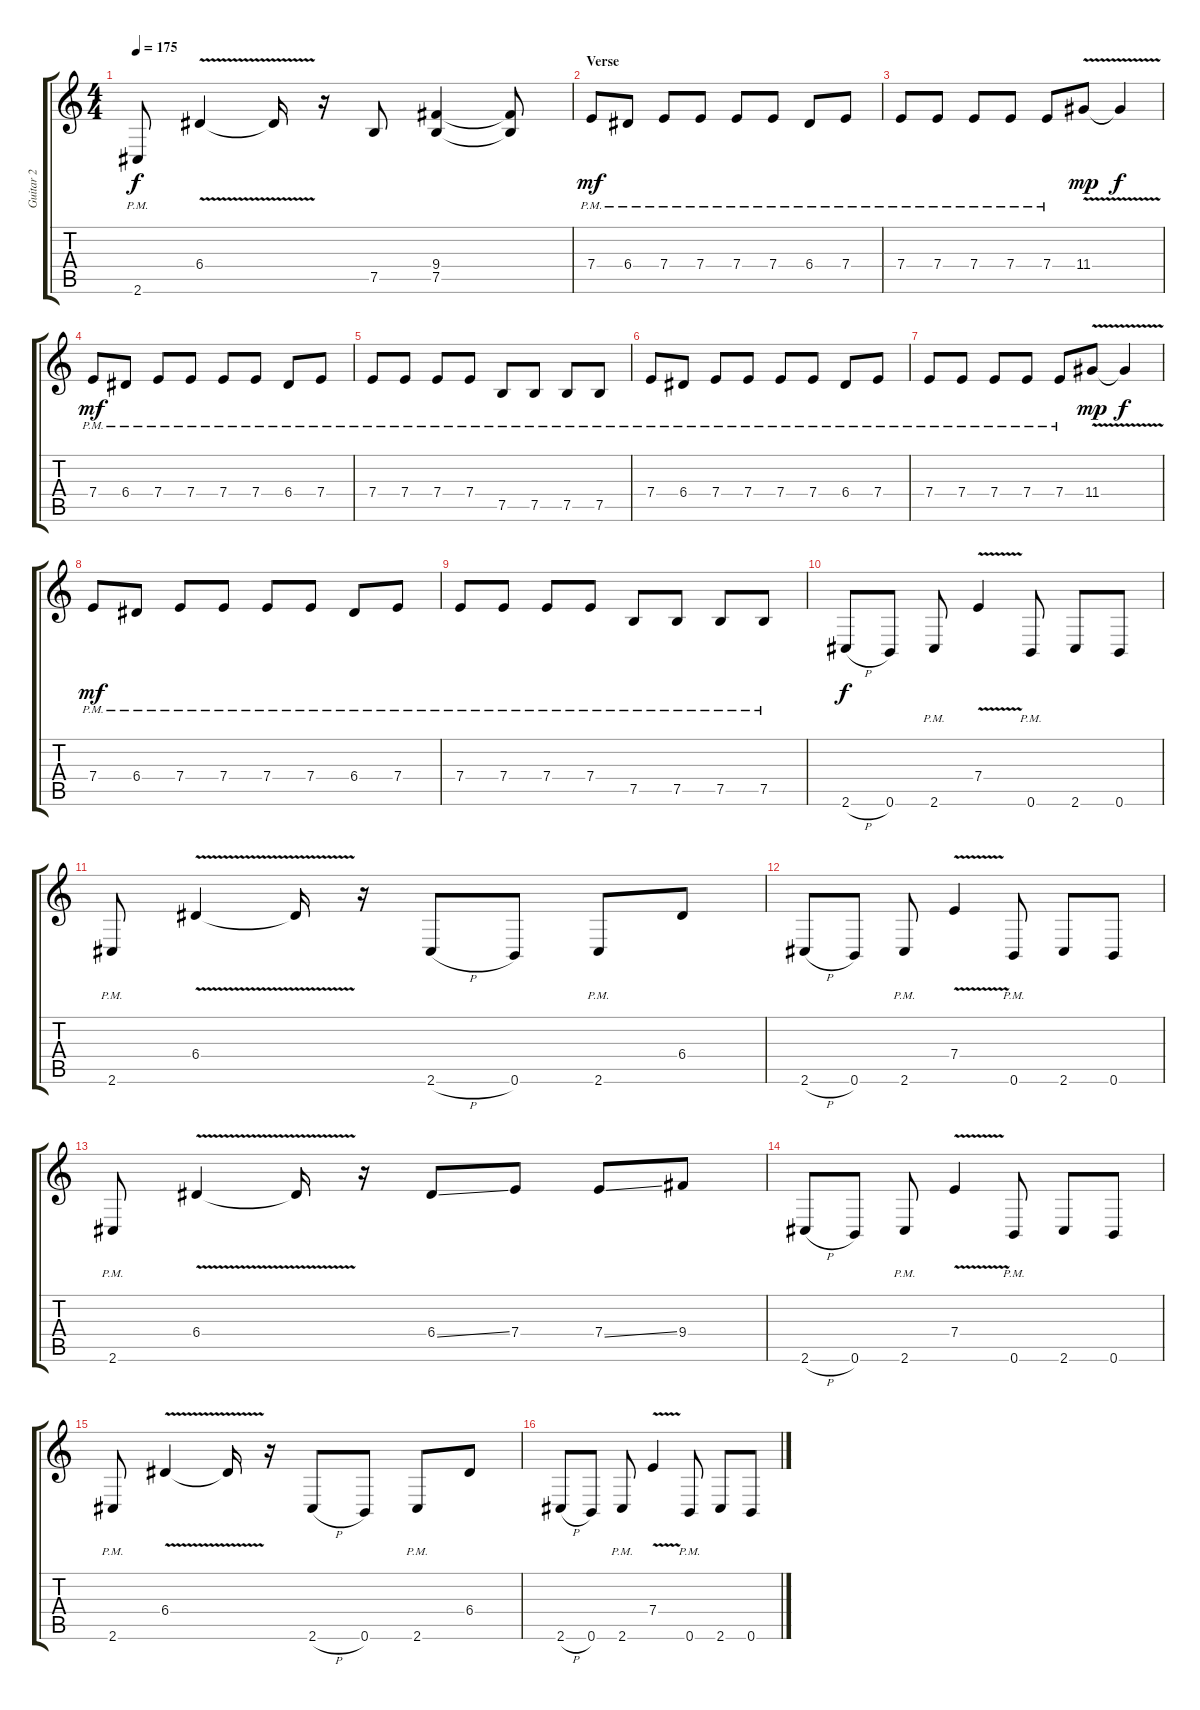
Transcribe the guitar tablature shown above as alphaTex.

\track ("Guitar 2" "Guitar 2") {instrument distortionguitar}
\staff {score tabs}
\tuning (B3 Gb3 D3 A2 E2 B1) {hide}
\ts (4 4)
\tempo 175
\clef g2
\ks c
2.6{pm}.8{dy f} 6.4{v}.4 6.4{t}.16 r.16 7.5.8 (9.4 7.5).4 (9.4{t} 7.5{t}).8 |
\section ("" "Verse")
7.4{pm}.8{dy mf} 6.4{pm}.8 7.4{pm}.8 7.4{pm}.8 7.4{pm}.8 7.4{pm}.8 6.4{pm}.8 7.4{pm}.8 |
7.4{pm}.8 7.4{pm}.8 7.4{pm}.8 7.4{pm}.8 7.4{pm}.8 11.4{v}.8{dy mp} 11.4{t}.4{dy f} |
7.4{pm}.8{dy mf} 6.4{pm}.8 7.4{pm}.8 7.4{pm}.8 7.4{pm}.8 7.4{pm}.8 6.4{pm}.8 7.4{pm}.8 |
7.4{pm}.8 7.4{pm}.8 7.4{pm}.8 7.4{pm}.8 7.5{pm}.8 7.5{pm}.8 7.5{pm}.8 7.5{pm}.8 |
7.4{pm}.8 6.4{pm}.8 7.4{pm}.8 7.4{pm}.8 7.4{pm}.8 7.4{pm}.8 6.4{pm}.8 7.4{pm}.8 |
7.4{pm}.8 7.4{pm}.8 7.4{pm}.8 7.4{pm}.8 7.4{pm}.8 11.4{v}.8{dy mp} 11.4{t}.4{dy f} |
7.4{pm}.8{dy mf} 6.4{pm}.8 7.4{pm}.8 7.4{pm}.8 7.4{pm}.8 7.4{pm}.8 6.4{pm}.8 7.4{pm}.8 |
7.4{pm}.8 7.4{pm}.8 7.4{pm}.8 7.4{pm}.8 7.5{pm}.8 7.5{pm}.8 7.5{pm}.8 7.5{pm}.8 |
2.6{h}.8{dy f} 0.6.8 2.6{pm}.8 7.4{v}.4 0.6{pm}.8 2.6.8 0.6.8 |
2.6{pm}.8 6.4{v}.4 6.4{t}.16 r.16 2.6{h}.8 0.6.8 2.6{pm}.8 6.4.8 |
2.6{h}.8 0.6.8 2.6{pm}.8 7.4{v}.4 0.6{pm}.8 2.6.8 0.6.8 |
2.6{pm}.8 6.4{v}.4 6.4{t}.16 r.16 6.4{ss}.8 7.4.8 7.4{ss}.8 9.4.8 |
2.6{h}.8 0.6.8 2.6{pm}.8 7.4{v}.4 0.6{pm}.8 2.6.8 0.6.8 |
2.6{pm}.8 6.4{v}.4 6.4{t}.16 r.16 2.6{h}.8 0.6.8 2.6{pm}.8 6.4.8 |
2.6{h}.8 0.6.8 2.6{pm}.8 7.4{v}.4 0.6{pm}.8 2.6.8 0.6.8
